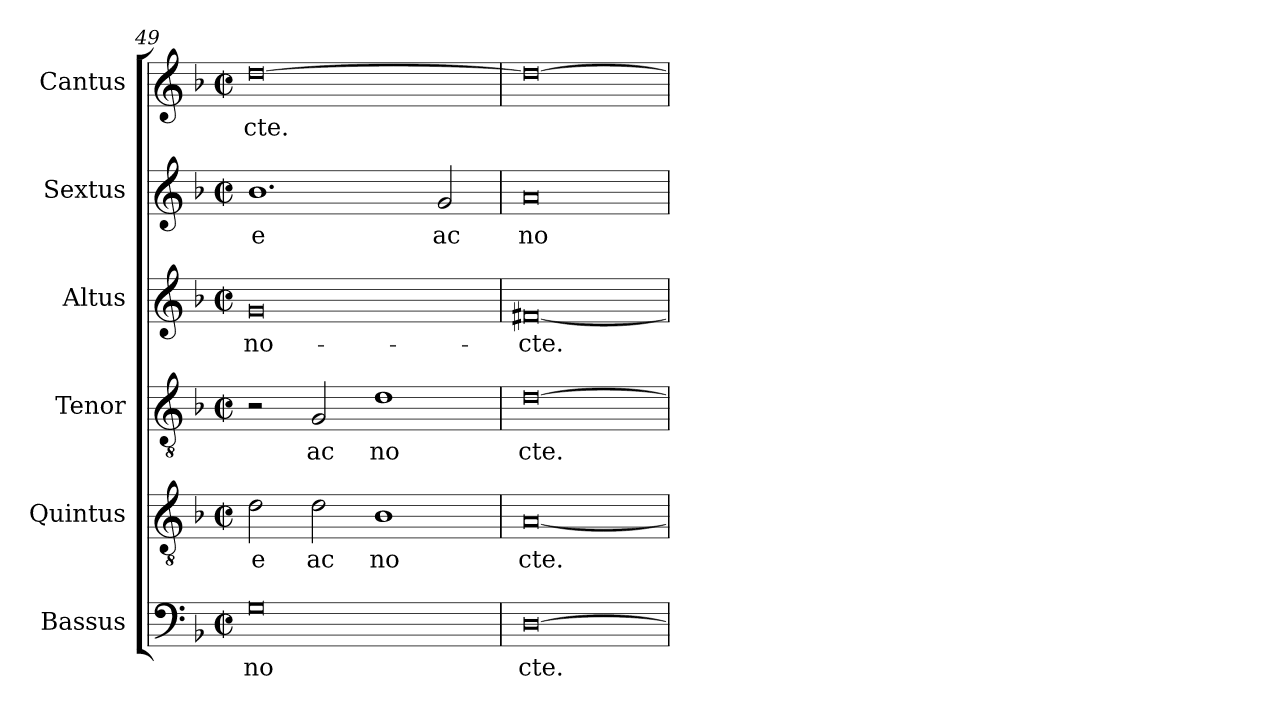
**kern	**text	**kern	**text	**kern	**text	**kern	**text	**kern	**text	**kern	**text
*part6	*part6	*part5	*part5	*part4	*part4	*part3	*part3	*part2	*part2	*part1	*part1
*staff6	*staff6	*staff5	*staff5	*staff4	*staff4	*staff3	*staff3	*staff2	*staff2	*staff1	*staff1
*I"Bassus	*	*I"Quintus	*	*I"Tenor	*	*I"Altus	*	*I"Sextus	*	*I"Cantus	*
*I'B	*	*I'Q	*	*I'T	*	*I'A	*	*I'S	*	*I'C	*
*clefF4	*	*clefGv2	*	*clefGv2	*	*clefG2	*	*clefG2	*	*clefG2	*
*k[b-]	*	*k[b-]	*	*k[b-]	*	*k[b-]	*	*k[b-]	*	*k[b-]	*
*F:	*	*F:	*	*F:	*	*F:	*	*F:	*	*F:	*
*M2/2	*	*M2/2	*	*M2/2	*	*M2/2	*	*M2/2	*	*M2/2	*
*met(c|)	*	*met(c|)	*	*met(c|)	*	*met(c|)	*	*met(c|)	*	*met(c|)	*
=49	=49	=49	=49	=49	=49	=49	=49	=49	=49	=49	=49
!	!LO:LY:b:cj	!	!LO:LY:b:cj	!	!	!	!LO:LY:b:cj	!	!LO:LY:b:cj	!	!LO:LY:b:cj
0G	no	2d\	e	2r	.	0g	no-	1.b-	-e	[>0dd	cte.
!	!	!	!LO:LY:b:cj	!	!LO:LY:b:cj	!	!	!	!	!	!
.	.	2d\	ac	2G/	ac	.	.	.	.	.	.
!	!	!	!LO:LY:b:cj	!	!LO:LY:b:cj	!	!	!	!	!	!
.	.	1B-	no	1d	no	.	.	.	.	.	.
!	!	!	!	!	!	!	!	!	!LO:LY:b:cj	!	!
.	.	.	.	.	.	.	.	2g/	ac	.	.
=50	=50	=50	=50	=50	=50	=50	=50	=50	=50	=50	=50
!	!LO:LY:b:cj	!	!LO:LY:b:cj	!	!LO:LY:b:cj	!	!LO:LY:b:cj	!	!LO:LY:b:cj	!	!LO:LY:b:cj
[>0D	cte.	[<0A	cte.	[>0d	cte.	[<0f#X	-cte.	0a	no-	0dd_>	.
=	=	=	=	=	=	=	=	=	=	=	=
*-	*-	*-	*-	*-	*-	*-	*-	*-	*-	*-	*-
